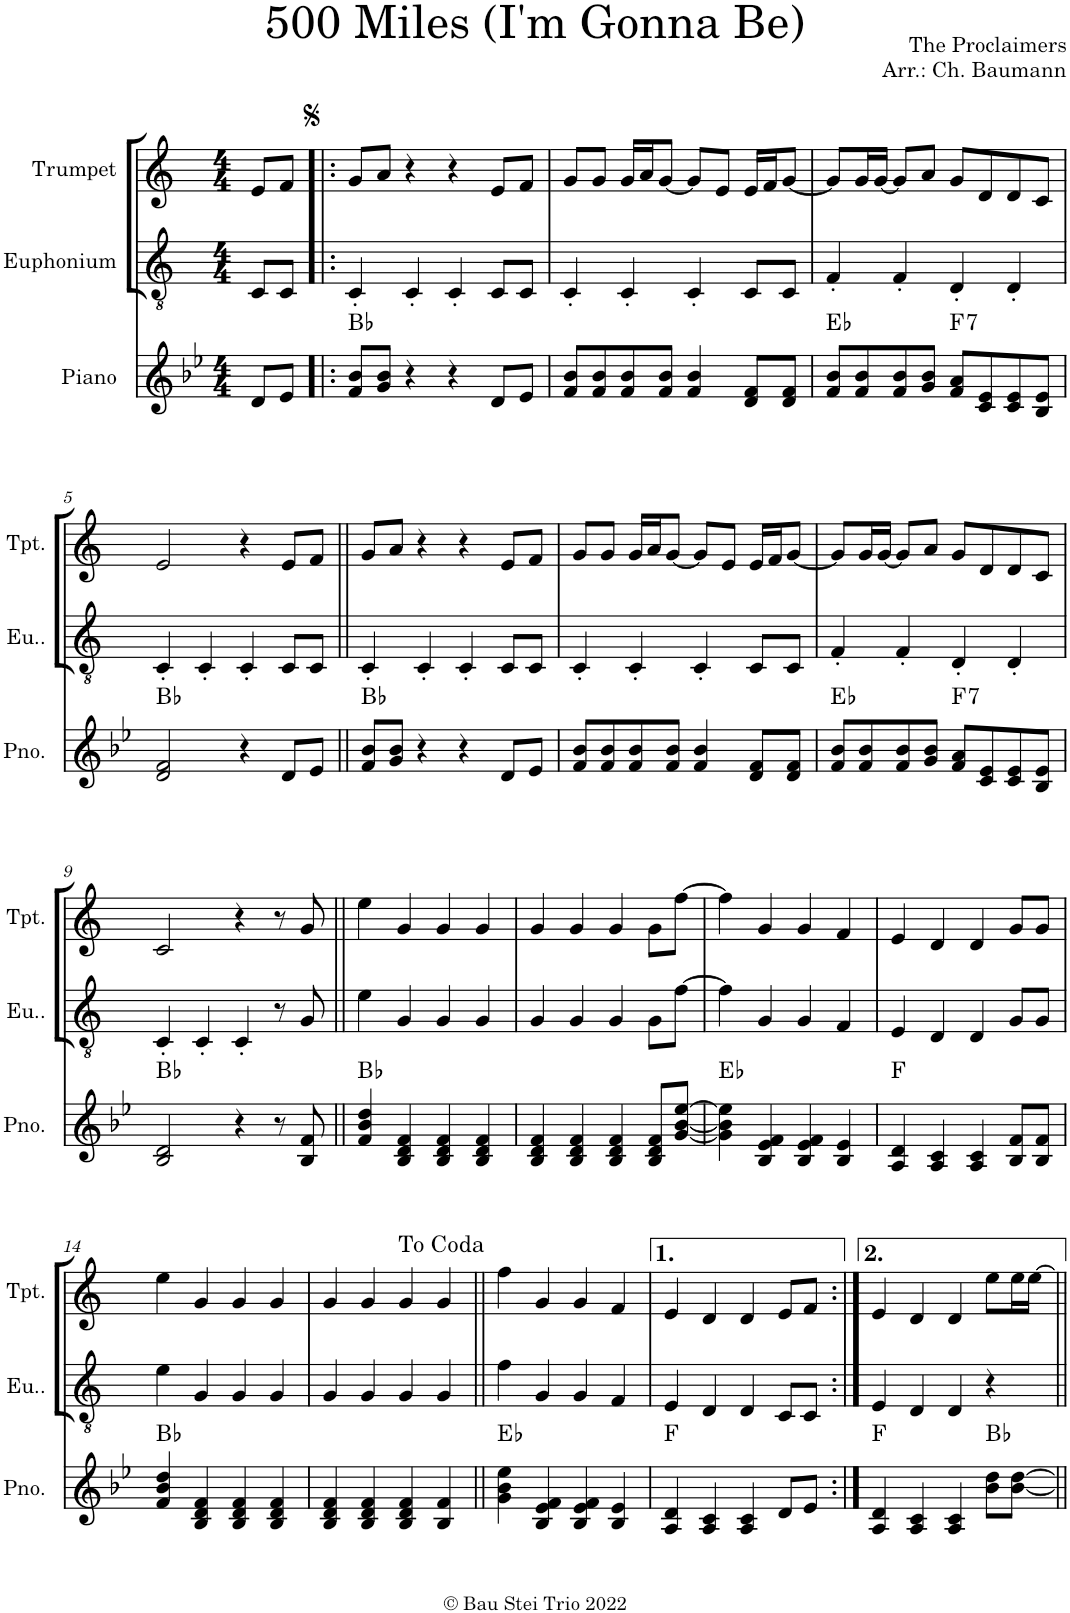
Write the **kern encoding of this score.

**kern	**harte	**kern	**kern
*part3	*part3	*part2	*part1
*staff3	*	*staff2	*staff1
*I"Piano	*	*I"Euphonium	*I"Trumpet
*I'Pno.	*	*I'Eu..	*I'Tpt.
*clefG2	*	*clefGv2	*clefG2
*	*	*Trd1c2	*Trd1c2
*k[b-e-]	*	*k[]	*k[]
*M4/4	*	*M4/4	*M4/4
=1	=1	=1	=1
8d/L	.	8C/L	8e/L
8e-/J	.	8C/J	8f/J
=2!|:	=2!|:	=2!|:	=2!|:
8f/ 8b-/L	Bb:maj	4C'/	8g/L
8g/ 8b-/J	.	.	8a/J
4r	.	4C'/	4r
4r	.	4C'/	4r
8d/L	.	8C/L	8e/L
8e-/J	.	8C/J	8f/J
=3	=3	=3	=3
8f/ 8b-/L	.	4C'/	8g/L
8f/ 8b-/	.	.	8g/J
8f/ 8b-/	.	4C'/	16g/LL
.	.	.	16a/J
8f/ 8b-/J	.	.	[8g/J
4f/ 4b-/	.	4C'/	8g/L]
.	.	.	8e/J
8d/ 8f/L	.	8C/L	16e/LL
.	.	.	16f/J
8d/ 8f/J	.	8C/J	[8g/J
=4	=4	=4	=4
8f/ 8b-/L	Eb:maj	4F'/	8g/L]
8f/ 8b-/	.	.	16g/L
.	.	.	[16g/JJ
8f/ 8b-/	.	4F'/	8g/L]
8g/ 8b-/J	.	.	8a/J
!	!LO:H:kt=7	!	!
8f/ 8a/L	F:7	4D'/	8g/L
8c/ 8e-/	.	.	8d/
8c/ 8e-/	.	4D'/	8d/
8B-/ 8e-/J	.	.	8c/J
!!LO:LB:g=z
=5	=5	=5	=5
2d/ 2f/	Bb:maj	4C'/	2e/
.	.	4C'/	.
4r	.	4C'/	4r
8d/L	.	8C/L	8e/L
8e-/J	.	8C/J	8f/J
=6||	=6||	=6||	=6||
8f/ 8b-/L	Bb:maj	4C'/	8g/L
8g/ 8b-/J	.	.	8a/J
4r	.	4C'/	4r
4r	.	4C'/	4r
8d/L	.	8C/L	8e/L
8e-/J	.	8C/J	8f/J
=7	=7	=7	=7
8f/ 8b-/L	.	4C'/	8g/L
8f/ 8b-/	.	.	8g/J
8f/ 8b-/	.	4C'/	16g/LL
.	.	.	16a/J
8f/ 8b-/J	.	.	[8g/J
4f/ 4b-/	.	4C'/	8g/L]
.	.	.	8e/J
8d/ 8f/L	.	8C/L	16e/LL
.	.	.	16f/J
8d/ 8f/J	.	8C/J	[8g/J
=8	=8	=8	=8
8f/ 8b-/L	Eb:maj	4F'/	8g/L]
8f/ 8b-/	.	.	16g/L
.	.	.	[16g/JJ
8f/ 8b-/	.	4F'/	8g/L]
8g/ 8b-/J	.	.	8a/J
!	!LO:H:kt=7	!	!
8f/ 8a/L	F:7	4D'/	8g/L
8c/ 8e-/	.	.	8d/
8c/ 8e-/	.	4D'/	8d/
8B-/ 8e-/J	.	.	8c/J
!!LO:LB:g=z
=9	=9	=9	=9
2B-/ 2d/	Bb:maj	4C'/	2c/
.	.	4C'/	.
4r	.	4C'/	4r
8r	.	8r	8r
8B-/ 8f/	.	8G/	8g/
=10||	=10||	=10||	=10||
4f/ 4b-/ 4dd/	Bb:maj	4e\	4ee\
4B-/ 4d/ 4f/	.	4G/	4g/
4B-/ 4d/ 4f/	.	4G/	4g/
4B-/ 4d/ 4f/	.	4G/	4g/
=11	=11	=11	=11
4B-/ 4d/ 4f/	.	4G/	4g/
4B-/ 4d/ 4f/	.	4G/	4g/
4B-/ 4d/ 4f/	.	4G/	4g/
8B-/ 8d/ 8f/L	.	8G\L	8g\L
[8g/ [8b-/ [8ee-/J	.	[8f\J	[8ff\J
=12	=12	=12	=12
4g\] 4b-\] 4ee-\]	Eb:maj	4f\]	4ff\]
4B-/ 4e-/ 4f/	.	4G/	4g/
4B-/ 4e-/ 4f/	.	4G/	4g/
4B-/ 4e-/	.	4F/	4f/
=13	=13	=13	=13
4A/ 4d/	F:maj	4E/	4e/
4A/ 4c/	.	4D/	4d/
4A/ 4c/	.	4D/	4d/
8B-/ 8f/L	.	8G/L	8g/L
8B-/ 8f/J	.	8G/J	8g/J
!!LO:LB:g=z
=14	=14	=14	=14
4f/ 4b-/ 4dd/	Bb:maj	4e\	4ee\
4B-/ 4d/ 4f/	.	4G/	4g/
4B-/ 4d/ 4f/	.	4G/	4g/
4B-/ 4d/ 4f/	.	4G/	4g/
=15	=15	=15	=15
4B-/ 4d/ 4f/	.	4G/	4g/
4B-/ 4d/ 4f/	.	4G/	4g/
4B-/ 4d/ 4f/	.	4G/	4g/
4B-/ 4f/	.	4G/	4g/
=16||	=16||	=16||	=16||
4g\ 4b-\ 4ee-\	Eb:maj	4f\	4ff\
4B-/ 4e-/ 4f/	.	4G/	4g/
4B-/ 4e-/ 4f/	.	4G/	4g/
4B-/ 4e-/	.	4F/	4f/
=17	=17	=17	=17
4A/ 4d/	F:maj	4E/	4e/
4A/ 4c/	.	4D/	4d/
4A/ 4c/	.	4D/	4d/
8d/L	.	8C/L	8e/L
8e-/J	.	8C/J	8f/J
=18:|!	=18:|!	=18:|!	=18:|!
4A/ 4d/	F:maj	4E/	4e/
4A/ 4c/	.	4D/	4d/
4A/ 4c/	.	4D/	4d/
8b-\ 8dd\L	Bb:maj	4r	8ee\L
[8b-\ [8dd\J	.	.	16ee\L
.	.	.	[16ee\JJ
=||	=||	=||	=||
*-	*-	*-	*-
